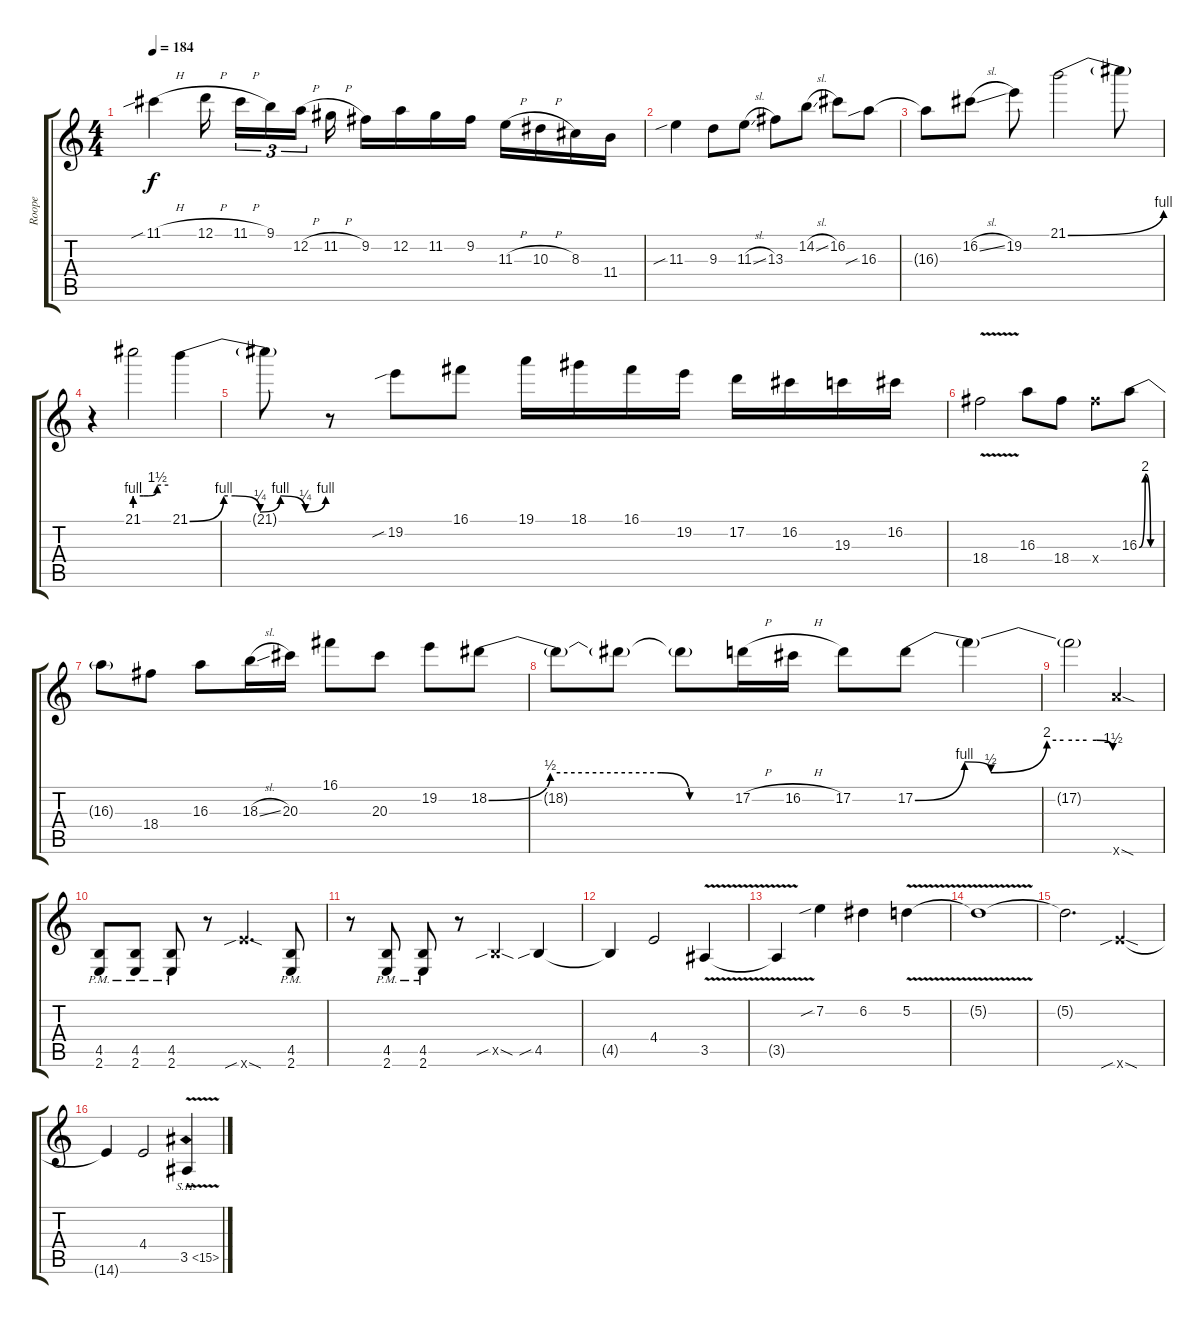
\track ("Roope" "Roope") {instrument distortionguitar}
\staff {score tabs}
\tuning (D4 A3 F3 C3 G2 D2) {hide}
\ts (4 4)
\tempo 184
\clef g2
\ks c
11.1{sib h}.4{dy f} 12.1{h}.16{beam splitsecondary} 11.1{h}.16{tu (3 2)} 9.1.16{tu (3 2)} 12.2{h}.16{tu (3 2) beam splitsecondary} 11.2{h}.16 9.2.16 12.2.16 11.2.16 9.2.16 11.3{h}.16 10.3{h}.16 8.3.16 11.4.16 |
11.3{sib}.4 9.3.8 11.3{sl}.8 13.3.8 14.2{sl}.8 16.2.8 16.3{sib}.8 |
16.3{t}.8 16.2{sl}.8 19.2.8 21.1{be (bend 0 0 60 4)}.2 21.1{t}.8 |
r.4 21.1{be (custom 0 4 15 4 25 4 40 6 60 6)}.2 21.1{be (custom 0 0 15 4 20 4 31 1 40 4 51 1 60 4)}.4 |
21.1{t}.8 r.8 19.2{sib}.8 16.1.8 19.1.16 18.1.16 16.1.16 19.2.16 17.2.16 16.2.16 19.3.16 16.2.16 |
18.4{v}.2 16.3.8 18.4.8 18.4{x}.8 16.3{be (custom 0 0 18 8 34 0 60 0)}.8 |
16.3{t}.8 18.4.8 16.3.8 18.3{sl}.16 20.3.16 16.1.8 20.3.8 19.2.8 18.2{be (custom 0 0 15 2 42 2 49 0 60 0)}.8 |
18.2{t}.8 18.2{t}.8 18.2{t}.8 17.2{h}.16 16.2{h}.16 17.2.8 17.2{be (custom 0 0 15 4 23 2 40 8 45 8 52 8 55 8 60 6)}.8 17.2{t}.4 |
17.2{t}.2 19.6{sod x}.2 |
(4.5{pm} 2.6{pm}).8 (4.5{pm} 2.6{pm}).8 (4.5{pm} 2.6{pm}).8 r.8 14.6{sib sod x}.4{d} (4.5{pm} 2.6{pm}).8 |
r.8 (4.5{pm} 2.6{pm}).8 (4.5{pm} 2.6{pm}).8 r.8 4.5{sib sod x}.4 4.5{sib}.4 |
4.5{t}.4 4.4.2 3.5{v}.4 |
3.5{t}.4 7.2{sib}.4 6.2.4 5.2{v}.4 |
5.2{t}.1 |
5.2{t}.2{d} 14.6{sib sod x}.4 |
14.6{t}.4 4.4.2 3.5{sh 12 v}.4
